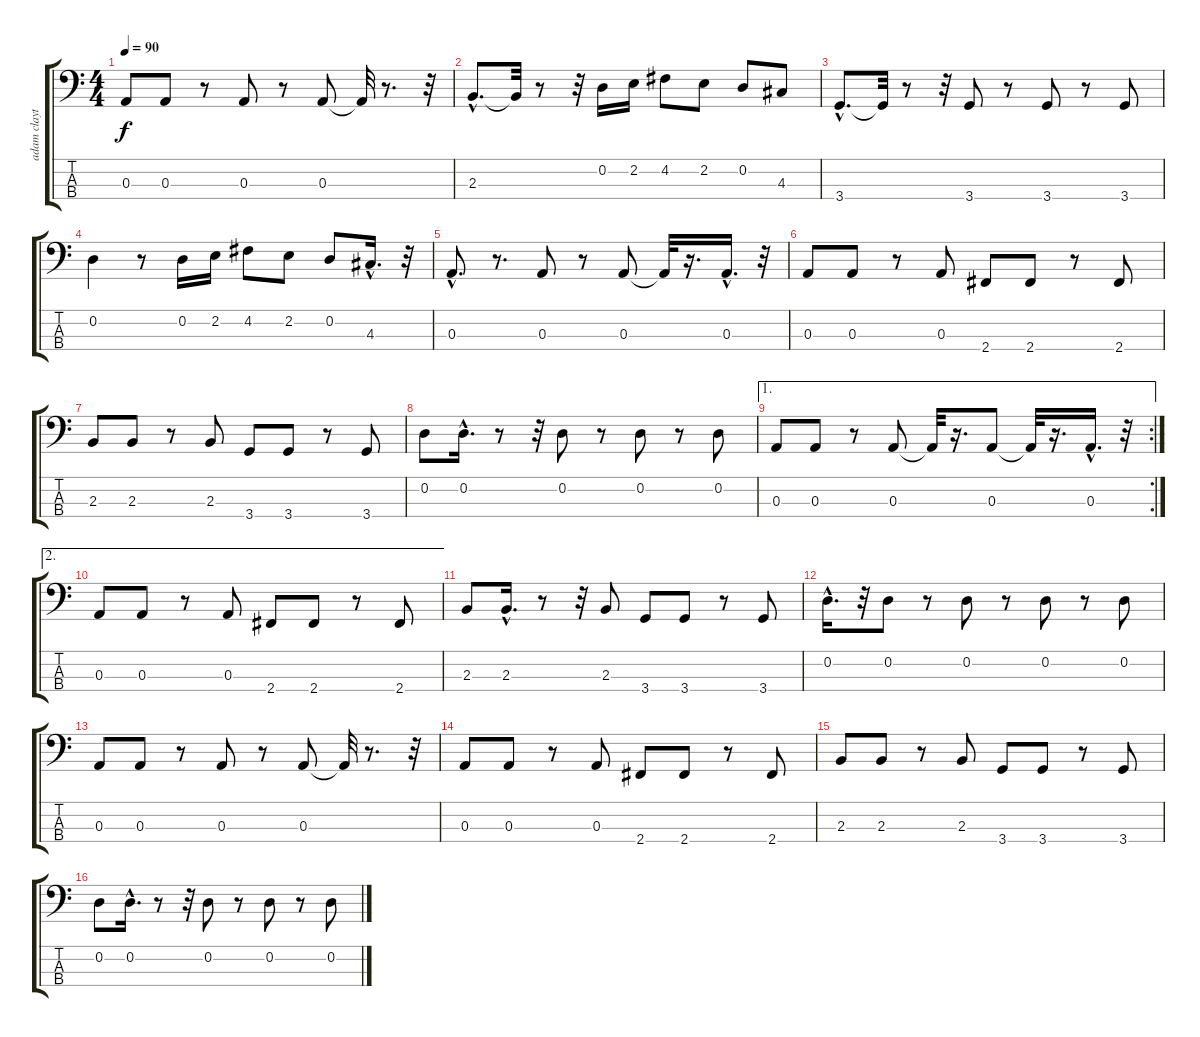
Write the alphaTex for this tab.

\track ("adam clayton" "adam clayt") {instrument acousticguitarnylon}
\staff {score tabs}
\tuning (G2 D2 A1 E1) {hide}
\ts (4 4)
\tempo 90
\clef f4
\ks c
0.3.8{dy f} 0.3.8 r.8 0.3.8 r.8 0.3.8 0.3{t}.32 r.8{d} r.32 |
2.3{hac}.8{d} 2.3{t}.32 r.8 r.32 0.2.16 2.2.16 4.2.8 2.2.8 0.2.8 4.3.8 |
3.4{hac}.8{d} 3.4{t}.32 r.8 r.32 3.4.8 r.8 3.4.8 r.8 3.4.8 |
0.2.4 r.8 0.2.16 2.2.16 4.2.8 2.2.8 0.2.8 4.3{hac}.16{d} r.32 |
0.3{hac}.8{d} r.8{d} 0.3.8 r.8 0.3.8 0.3{t}.32 r.16{d} 0.3{hac}.16{d} r.32 |
0.3.8 0.3.8 r.8 0.3.8 2.4.8 2.4.8 r.8 2.4.8 |
2.3.8 2.3.8 r.8 2.3.8 3.4.8 3.4.8 r.8 3.4.8 |
0.2.8 0.2{hac}.16{d} r.8 r.32 0.2.8 r.8 0.2.8 r.8 0.2.8 |
\ae 1
\rc 2
0.3.8 0.3.8 r.8 0.3.8 0.3{t}.32 r.16{d} 0.3.8 0.3{t}.32 r.16{d} 0.3{hac}.16{d} r.32 |
\ae 2
0.3.8 0.3.8 r.8 0.3.8 2.4.8 2.4.8 r.8 2.4.8 |
2.3.8 2.3{hac}.16{d} r.8 r.32 2.3.8 3.4.8 3.4.8 r.8 3.4.8 |
0.2{hac}.16{d} r.32 0.2.8 r.8 0.2.8 r.8 0.2.8 r.8 0.2.8 |
0.3.8 0.3.8 r.8 0.3.8 r.8 0.3.8 0.3{t}.32 r.8{d} r.32 |
0.3.8 0.3.8 r.8 0.3.8 2.4.8 2.4.8 r.8 2.4.8 |
2.3.8 2.3.8 r.8 2.3.8 3.4.8 3.4.8 r.8 3.4.8 |
0.2.8 0.2{hac}.16{d} r.8 r.32 0.2.8 r.8 0.2.8 r.8 0.2.8
